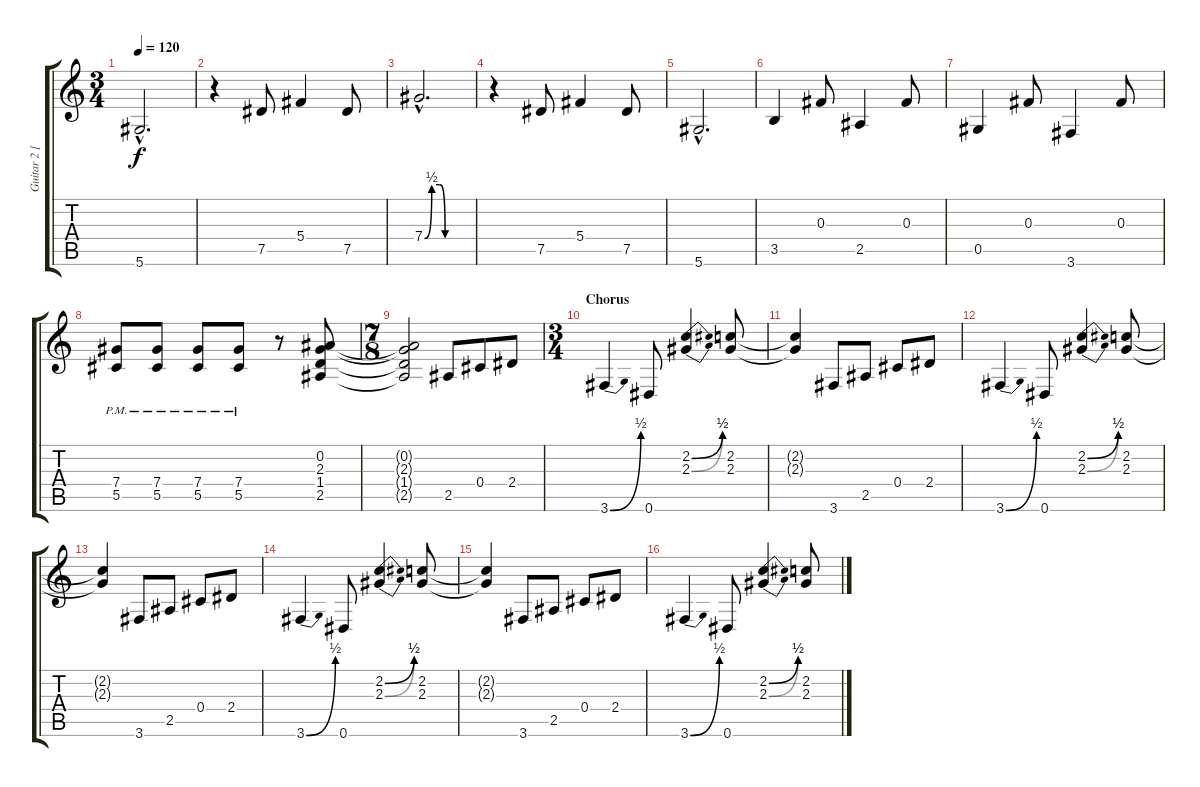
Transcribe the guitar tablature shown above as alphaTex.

\track ("Guitar 2 [Gilby]" "Guitar 2 [") {instrument distortionguitar}
\staff {score tabs}
\tuning (Eb4 Bb3 Gb3 Db3 Ab2 Eb2) {hide}
\ts (3 4)
\tempo 120
\clef g2
\ks c
5.6{hac}.2{d dy f} |
r.4 7.5.8 5.4.4 7.5.8 |
7.4{be (custom 0 0 9 2 19 2 26 0 60 0) hac}.2{d} |
r.4 7.5.8 5.4.4 7.5.8 |
5.6{hac}.2{d} |
3.5.4 0.3.8 2.5.4 0.3.8 |
0.5.4 0.3.8 3.6.4 0.3.8 |
(7.4{pm} 5.5{pm}).8 (7.4{pm} 5.5{pm}).8 (7.4{pm} 5.5{pm}).8 (7.4{pm} 5.5{pm}).8 r.8 (0.2 2.3 1.4 2.5).8 |
\ts (7 8)
(0.2{t} 2.3{t} 1.4{t} 2.5{t}).2 2.5.8 0.4.8 2.4.8 |
\ts (3 4)
\section ("" "Chorus")
3.6{be (bend 0 0 60 2)}.4 0.6.8 (2.2{be (bend 0 0 60 2)} 2.3{be (bend 0 0 60 2)}).4 (2.2 2.3).8 |
(2.2{t} 2.3{t}).4 3.6.8 2.5.8 0.4.8 2.4.8 |
3.6{be (bend 0 0 60 2)}.4 0.6.8 (2.2{be (bend 0 0 60 2)} 2.3{be (bend 0 0 60 2)}).4 (2.2 2.3).8 |
(2.2{t} 2.3{t}).4 3.6.8 2.5.8 0.4.8 2.4.8 |
3.6{be (bend 0 0 60 2)}.4 0.6.8 (2.2{be (bend 0 0 60 2)} 2.3{be (bend 0 0 60 2)}).4 (2.2 2.3).8 |
(2.2{t} 2.3{t}).4 3.6.8 2.5.8 0.4.8 2.4.8 |
3.6{be (bend 0 0 60 2)}.4 0.6.8 (2.2{be (bend 0 0 60 2)} 2.3{be (bend 0 0 60 2)}).4 (2.2 2.3).8
